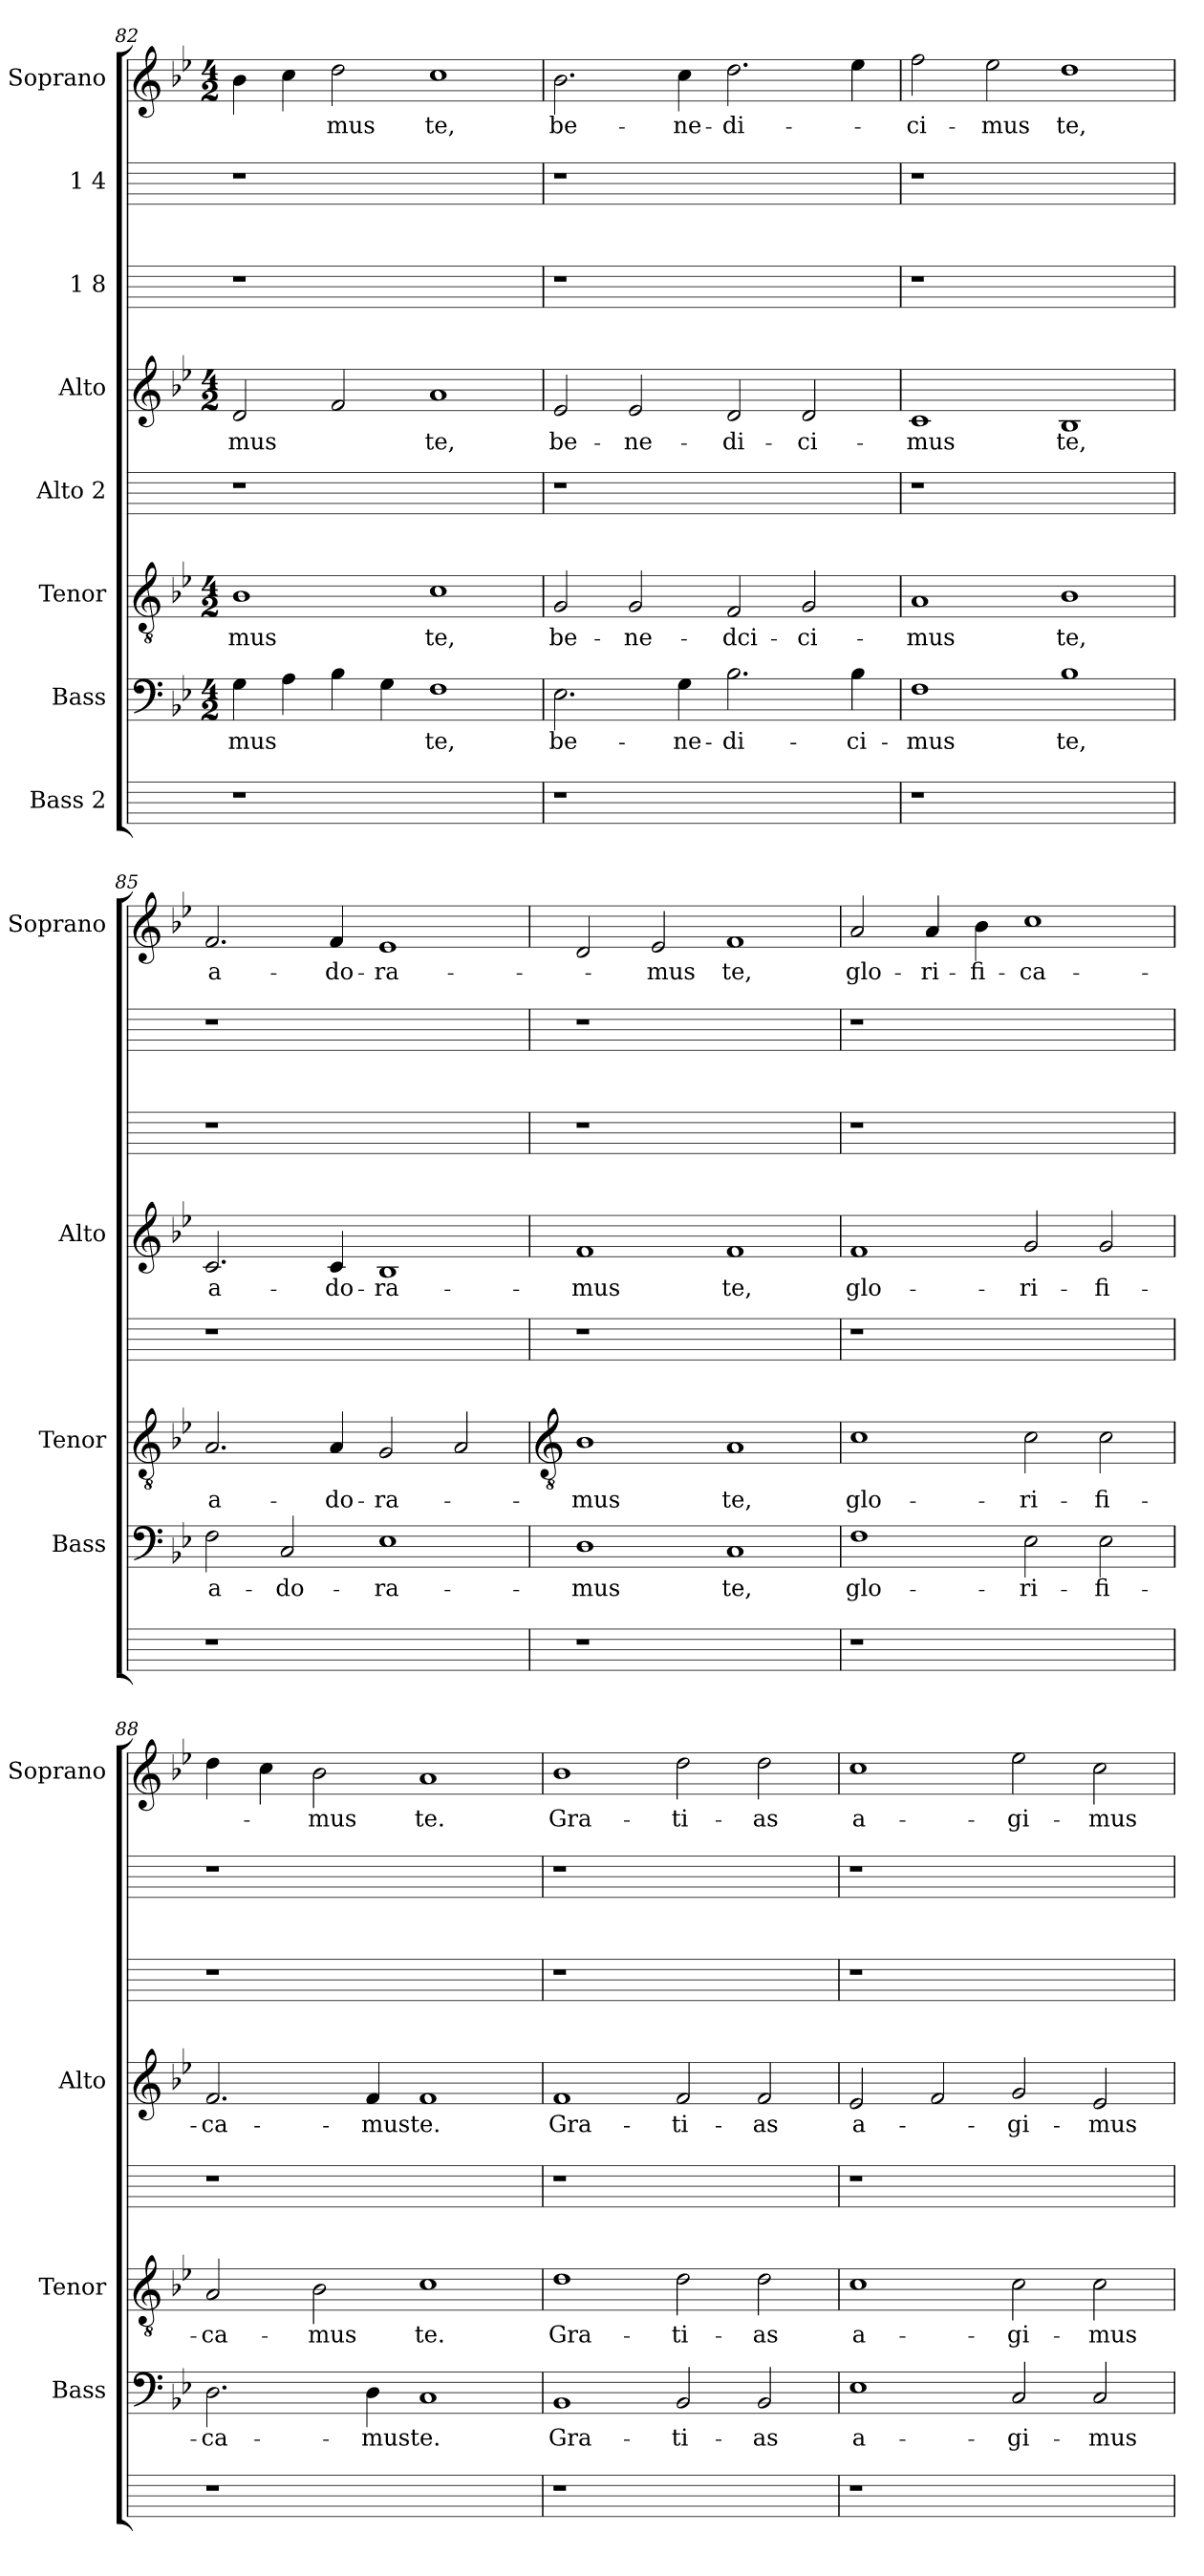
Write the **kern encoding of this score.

**kern	**kern	**text	**kern	**text	**kern	**kern	**text	**kern	**kern	**kern	**text
*part8	*part7	*part7	*part6	*part6	*part5	*part4	*part4	*part3	*part2	*part1	*part1
*staff8	*staff7	*staff7	*staff6	*staff6	*staff5	*staff4	*staff4	*staff3	*staff2	*staff1	*staff1
*I"Bass 2	*I"Bass	*	*I"Tenor	*	*I"Alto 2	*I"Alto	*	*I"1 8	*I"1 4	*I"Soprano	*
*	*I'Bass	*	*I'Tenor	*	*	*I'Alto	*	*	*	*I'Soprano	*
*	*clefF4	*	*clefGv2	*	*	*clefG2	*	*	*	*clefG2	*
*	*k[b-e-]	*	*k[b-e-]	*	*	*k[b-e-]	*	*	*	*k[b-e-]	*
*	*B-:	*	*B-:	*	*	*B-:	*	*	*	*B-:	*
*	*M4/2	*	*M4/2	*	*	*M4/2	*	*	*	*M4/2	*
=82	=82	=82	=82	=82	=82	=82	=82	=82	=82	=82	=82
!	!	!LO:LY:b	!	!LO:LY:b:cj	!	!	!LO:LY:b	!	!	!	!
1r	4G\	-mus	1B-	-mus	1r	2d/	-mus	1r	1r	4b-\	.
.	4A\	.	.	.	.	.	.	.	.	4cc\	.
!	!	!	!	!	!	!	!	!	!	!	!LO:LY:b:cj
.	4B-\	.	.	.	.	2f/	.	.	.	2dd\	-mus
.	4G\	.	.	.	.	.	.	.	.	.	.
!	!	!LO:LY:b:cj	!	!LO:LY:b:cj	!	!	!LO:LY:b:cj	!	!	!	!LO:LY:b:cj
1ryy	1F	te,	1c	te,	1ryy	1a	te,	1ryy	1ryy	1cc	te,
=83	=83	=83	=83	=83	=83	=83	=83	=83	=83	=83	=83
!	!	!LO:LY:b:cj	!	!LO:LY:b:cj	!	!	!LO:LY:b:cj	!	!	!	!LO:LY:b:cj
1r	2.E-\	be-	2G/	be-	1r	2e-/	be-	1r	1r	2.b-\	be-
!	!	!	!	!LO:LY:b:cj	!	!	!LO:LY:b:cj	!	!	!	!
.	.	.	2G/	-ne-	.	2e-/	-ne-	.	.	.	.
!	!	!LO:LY:b	!	!	!	!	!	!	!	!	!LO:LY:b
.	4G\	-ne-	.	.	.	.	.	.	.	4cc\	-ne-
!	!	!LO:LY:b:rj	!	!LO:LY:b:cj	!	!	!LO:LY:b:cj	!	!	!	!LO:LY:b:rj
1ryy	2.B-\	-di-	2F/	-dci-	1ryy	2d/	-di-	1ryy	1ryy	2.dd\	-di-
!	!	!	!	!LO:LY:b:cj	!	!	!LO:LY:b:cj	!	!	!	!
.	.	.	2G/	-ci-	.	2d/	-ci-	.	.	.	.
!	!	!LO:LY:b:cj	!	!	!	!	!	!	!	!	!
.	4B-\	-ci-	.	.	.	.	.	.	.	4ee-\	.
=84	=84	=84	=84	=84	=84	=84	=84	=84	=84	=84	=84
!	!	!LO:LY:b:rj	!	!LO:LY:b:cj	!	!	!LO:LY:b:cj	!	!	!	!LO:LY:b:cj
1r	1F	-mus	1A	-mus	1r	1c	-mus	1r	1r	2ff\	-ci-
!	!	!	!	!	!	!	!	!	!	!	!LO:LY:b:cj
.	.	.	.	.	.	.	.	.	.	2ee-\	-mus
!	!	!LO:LY:b:cj	!	!LO:LY:b:cj	!	!	!LO:LY:b:cj	!	!	!	!LO:LY:b:cj
1ryy	1B-	te,	1B-	te,	1ryy	1B-	te,	1ryy	1ryy	1dd	te,
=85	=85	=85	=85	=85	=85	=85	=85	=85	=85	=85	=85
!	!	!LO:LY:b:cj	!	!LO:LY:b:cj	!	!	!LO:LY:b:cj	!	!	!	!LO:LY:b:cj
1r	2F\	a-	2.A/	a-	1r	2.c/	a-	1r	1r	2.f/	a-
!	!	!LO:LY:b:cj	!	!	!	!	!	!	!	!	!
.	2C/	-do-	.	.	.	.	.	.	.	.	.
!	!	!	!	!LO:LY:b	!	!	!LO:LY:b	!	!	!	!LO:LY:b
.	.	.	4A/	-do-	.	4c/	-do-	.	.	4f/	-do-
!	!	!LO:LY:b:cj	!	!LO:LY:b:rj	!	!	!LO:LY:b:rj	!	!	!	!LO:LY:b:rj
1ryy	1E-	-ra-	2G/	-ra-	1ryy	1B-	-ra-	1ryy	1ryy	1e-	-ra-
.	.	.	2A/	.	.	.	.	.	.	.	.
!!LO:PB:g=z
=86	=86	=86	=86	=86	=86	=86	=86	=86	=86	=86	=86
*	*	*	*clefGv2	*	*	*	*	*	*	*	*
!	!	!LO:LY:b:cj	!	!LO:LY:b:cj	!	!	!LO:LY:b:cj	!	!	!	!
1r	1D	-mus	1B-	-mus	1r	1f	-mus	1r	1r	2d/	.
!	!	!	!	!	!	!	!	!	!	!	!LO:LY:b:cj
.	.	.	.	.	.	.	.	.	.	2e-/	-mus
!	!	!LO:LY:b:cj	!	!LO:LY:b:cj	!	!	!LO:LY:b:cj	!	!	!	!LO:LY:b:cj
1ryy	1C	te,	1A	te,	1ryy	1f	te,	1ryy	1ryy	1f	te,
=87	=87	=87	=87	=87	=87	=87	=87	=87	=87	=87	=87
!	!	!LO:LY:b:cj	!	!LO:LY:b:cj	!	!	!LO:LY:b:cj	!	!	!	!LO:LY:b:cj
1r	1F	glo-	1c	glo-	1r	1f	glo-	1r	1r	2a/	glo-
!	!	!	!	!	!	!	!	!	!	!	!LO:LY:b:cj
.	.	.	.	.	.	.	.	.	.	4a/	-ri-
!	!	!	!	!	!	!	!	!	!	!	!LO:LY:b:cj
.	.	.	.	.	.	.	.	.	.	4b-\	-fi-
!	!	!LO:LY:b:cj	!	!LO:LY:b:cj	!	!	!LO:LY:b:cj	!	!	!	!LO:LY:b:rj
1ryy	2E-\	-ri-	2c\	-ri-	1ryy	2g/	-ri-	1ryy	1ryy	1cc	-ca-
!	!	!LO:LY:b:cj	!	!LO:LY:b:cj	!	!	!LO:LY:b:cj	!	!	!	!
.	2E-\	-fi-	2c\	-fi-	.	2g/	-fi-	.	.	.	.
=88	=88	=88	=88	=88	=88	=88	=88	=88	=88	=88	=88
!	!	!LO:LY:b:cj	!	!LO:LY:b:cj	!	!	!LO:LY:b:cj	!	!	!	!
1r	2.D\	-ca-	2A/	-ca-	1r	2.f/	-ca-	1r	1r	4dd\	.
.	.	.	.	.	.	.	.	.	.	4cc\	.
!	!	!	!	!LO:LY:b:cj	!	!	!	!	!	!	!LO:LY:b:cj
.	.	.	2B-\	-mus	.	.	.	.	.	2b-\	-mus
!	!	!LO:LY:b:cj	!	!	!	!	!LO:LY:b:cj	!	!	!	!
.	4D\	-muste.	.	.	.	4f/	-muste.	.	.	.	.
!	!	!	!	!LO:LY:b:cj	!	!	!	!	!	!	!LO:LY:b:cj
1ryy	1C	.	1c	te.	1ryy	1f	.	1ryy	1ryy	1a	te.
=89	=89	=89	=89	=89	=89	=89	=89	=89	=89	=89	=89
!	!	!LO:LY:b:cj	!	!LO:LY:b:cj	!	!	!LO:LY:b:cj	!	!	!	!LO:LY:b:cj
1r	1BB-	Gra-	1d	Gra-	1r	1f	Gra-	1r	1r	1b-	Gra-
!	!	!LO:LY:b:cj	!	!LO:LY:b:cj	!	!	!LO:LY:b:cj	!	!	!	!LO:LY:b:cj
1ryy	2BB-/	-ti-	2d\	-ti-	1ryy	2f/	-ti-	1ryy	1ryy	2dd\	-ti-
!	!	!LO:LY:b:cj	!	!LO:LY:b:cj	!	!	!LO:LY:b:cj	!	!	!	!LO:LY:b:cj
.	2BB-/	-as	2d\	-as	.	2f/	-as	.	.	2dd\	-as
=90	=90	=90	=90	=90	=90	=90	=90	=90	=90	=90	=90
!	!	!LO:LY:b:rj	!	!LO:LY:b:rj	!	!	!LO:LY:b:cj	!	!	!	!LO:LY:b:rj
1r	1E-	a-	1c	a-	1r	2e-/	a-	1r	1r	1cc	a-
.	.	.	.	.	.	2f/	.	.	.	.	.
!	!	!LO:LY:b:cj	!	!LO:LY:b:cj	!	!	!LO:LY:b:cj	!	!	!	!LO:LY:b:cj
1ryy	2C/	-gi-	2c\	-gi-	1ryy	2g/	-gi-	1ryy	1ryy	2ee-\	-gi-
!	!	!LO:LY:b:cj	!	!LO:LY:b:cj	!	!	!LO:LY:b:cj	!	!	!	!LO:LY:b:cj
.	2C/	-mus	2c\	-mus	.	2e-/	-mus	.	.	2cc\	-mus
=	=	=	=	=	=	=	=	=	=	=	=
*-	*-	*-	*-	*-	*-	*-	*-	*-	*-	*-	*-
